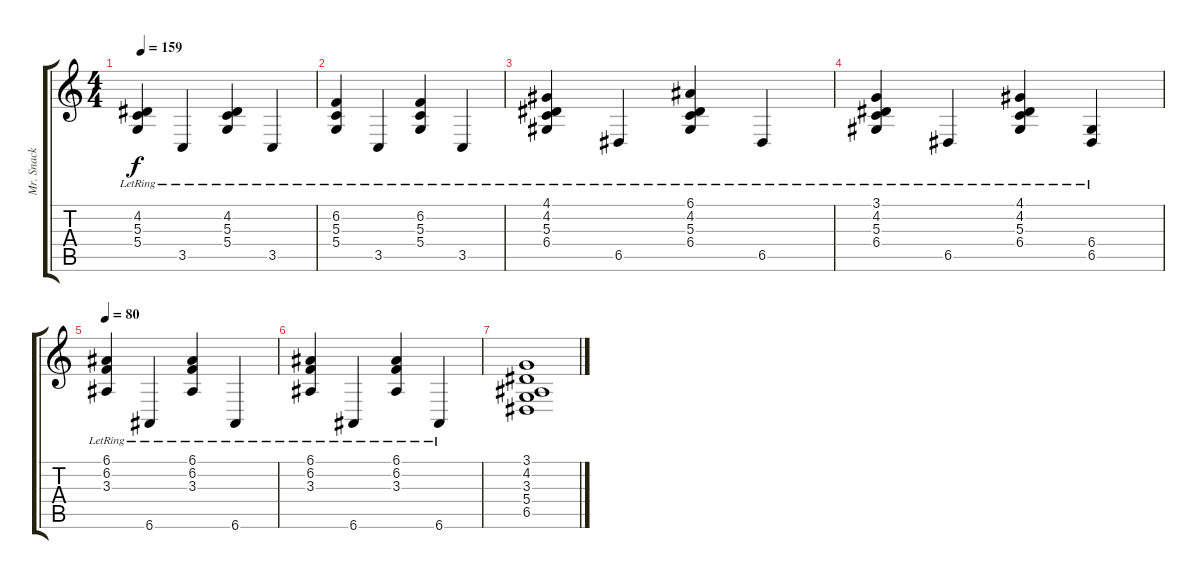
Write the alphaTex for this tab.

\track ("Mr. Snack" "Mr. Snack") {instrument brightacousticpiano}
\staff {score tabs}
\tuning (E4 B3 G3 D3 A2 E2) {hide}
\ts (4 4)
\tempo 159
\clef g2
\ks c
(4.2{lr} 5.3{lr} 5.4{lr}).4{dy f} 3.5{lr}.4 (4.2{lr} 5.3{lr} 5.4{lr}).4 3.5{lr}.4 |
(6.2{lr} 5.3{lr} 5.4{lr}).4 3.5{lr}.4 (6.2{lr} 5.3{lr} 5.4{lr}).4 3.5{lr}.4 |
(4.1{lr} 4.2{lr} 5.3{lr} 6.4).4 6.5{lr}.4 (6.1{lr} 4.2{lr} 5.3{lr} 6.4).4 6.5{lr}.4 |
(3.1{lr} 4.2{lr} 5.3{lr} 6.4).4 6.5{lr}.4 (4.1{lr} 4.2{lr} 5.3{lr} 6.4).4 (6.4{lr} 6.5{lr}).4 |
\tempo 80
(6.1{lr} 6.2{lr} 3.3{lr}).4 6.6{lr}.4 (6.1{lr} 6.2{lr} 3.3{lr}).4 6.6{lr}.4 |
(6.1{lr} 6.2{lr} 3.3{lr}).4 6.6{lr}.4 (6.1{lr} 6.2{lr} 3.3{lr}).4 6.6{lr}.4 |
(3.1 4.2 3.3 5.4 6.5).1
